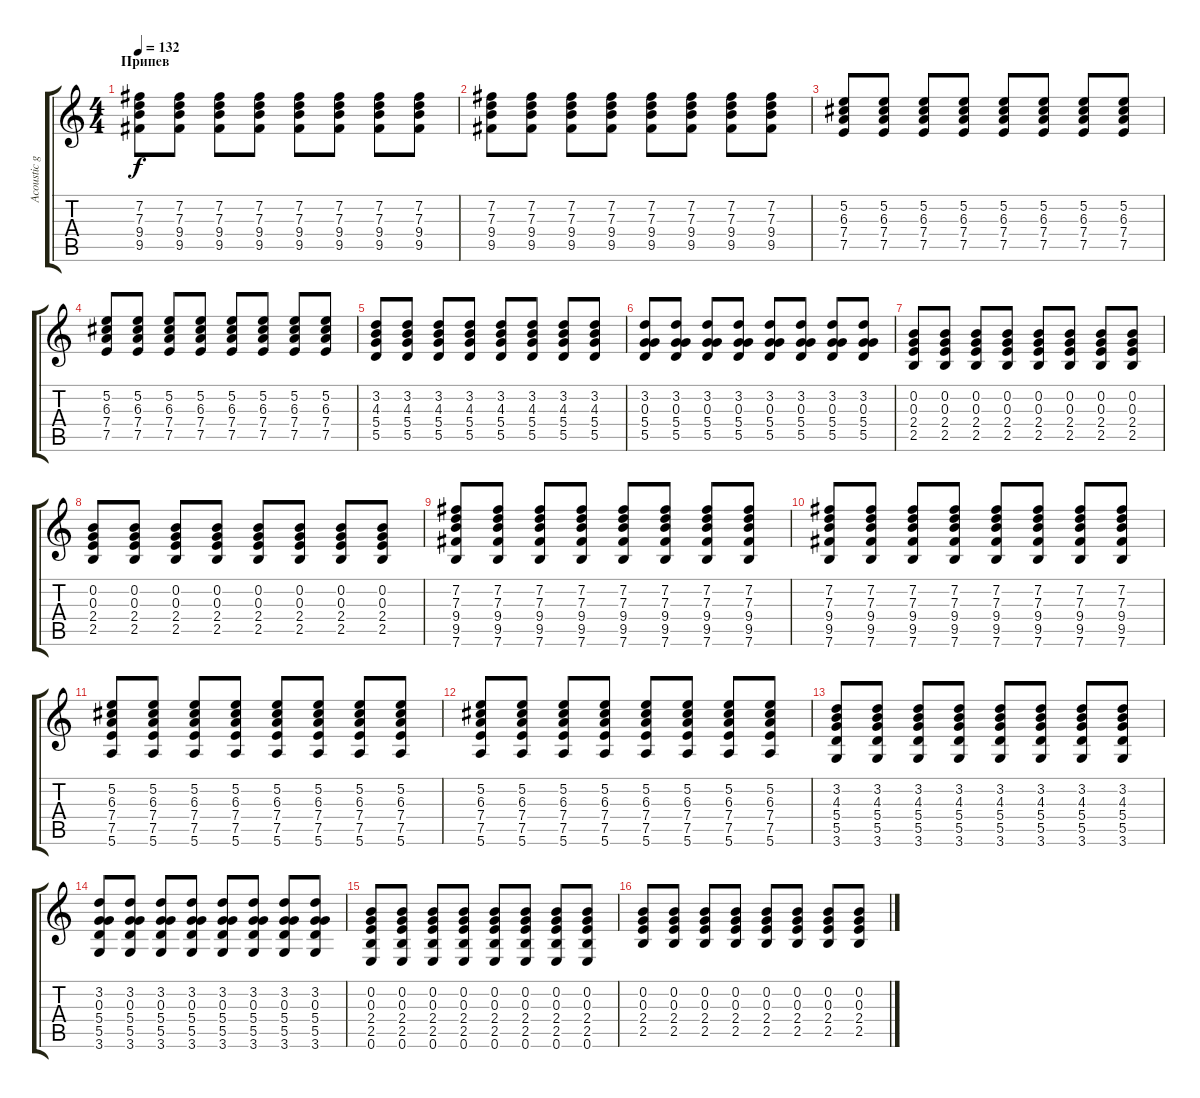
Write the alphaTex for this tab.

\track ("Acoustic guitar" "Acoustic g") {instrument acousticguitarsteel}
\staff {score tabs}
\tuning (E4 B3 G3 D3 A2 E2) {hide}
\ts (4 4)
\section ("" "Припев")
\tempo 132
\clef g2
\ks c
(7.2 7.3 9.4 9.5).8{dy f} (7.2 7.3 9.4 9.5).8 (7.2 7.3 9.4 9.5).8 (7.2 7.3 9.4 9.5).8 (7.2 7.3 9.4 9.5).8 (7.2 7.3 9.4 9.5).8 (7.2 7.3 9.4 9.5).8 (7.2 7.3 9.4 9.5).8 |
(7.2 7.3 9.4 9.5).8 (7.2 7.3 9.4 9.5).8 (7.2 7.3 9.4 9.5).8 (7.2 7.3 9.4 9.5).8 (7.2 7.3 9.4 9.5).8 (7.2 7.3 9.4 9.5).8 (7.2 7.3 9.4 9.5).8 (7.2 7.3 9.4 9.5).8 |
(5.2 6.3 7.4 7.5).8 (5.2 6.3 7.4 7.5).8 (5.2 6.3 7.4 7.5).8 (5.2 6.3 7.4 7.5).8 (5.2 6.3 7.4 7.5).8 (5.2 6.3 7.4 7.5).8 (5.2 6.3 7.4 7.5).8 (5.2 6.3 7.4 7.5).8 |
(5.2 6.3 7.4 7.5).8 (5.2 6.3 7.4 7.5).8 (5.2 6.3 7.4 7.5).8 (5.2 6.3 7.4 7.5).8 (5.2 6.3 7.4 7.5).8 (5.2 6.3 7.4 7.5).8 (5.2 6.3 7.4 7.5).8 (5.2 6.3 7.4 7.5).8 |
(3.2 4.3 5.4 5.5).8 (3.2 4.3 5.4 5.5).8 (3.2 4.3 5.4 5.5).8 (3.2 4.3 5.4 5.5).8 (3.2 4.3 5.4 5.5).8 (3.2 4.3 5.4 5.5).8 (3.2 4.3 5.4 5.5).8 (3.2 4.3 5.4 5.5).8 |
(3.2 0.3 5.4 5.5).8 (3.2 0.3 5.4 5.5).8 (3.2 0.3 5.4 5.5).8 (3.2 0.3 5.4 5.5).8 (3.2 0.3 5.4 5.5).8 (3.2 0.3 5.4 5.5).8 (3.2 0.3 5.4 5.5).8 (3.2 0.3 5.4 5.5).8 |
(0.2 0.3 2.4 2.5).8 (0.2 0.3 2.4 2.5).8 (0.2 0.3 2.4 2.5).8 (0.2 0.3 2.4 2.5).8 (0.2 0.3 2.4 2.5).8 (0.2 0.3 2.4 2.5).8 (0.2 0.3 2.4 2.5).8 (0.2 0.3 2.4 2.5).8 |
(0.2 0.3 2.4 2.5).8 (0.2 0.3 2.4 2.5).8 (0.2 0.3 2.4 2.5).8 (0.2 0.3 2.4 2.5).8 (0.2 0.3 2.4 2.5).8 (0.2 0.3 2.4 2.5).8 (0.2 0.3 2.4 2.5).8 (0.2 0.3 2.4 2.5).8 |
(7.2 7.3 9.4 9.5 7.6).8 (7.2 7.3 9.4 9.5 7.6).8 (7.2 7.3 9.4 9.5 7.6).8 (7.2 7.3 9.4 9.5 7.6).8 (7.2 7.3 9.4 9.5 7.6).8 (7.2 7.3 9.4 9.5 7.6).8 (7.2 7.3 9.4 9.5 7.6).8 (7.2 7.3 9.4 9.5 7.6).8 |
(7.2 7.3 9.4 9.5 7.6).8 (7.2 7.3 9.4 9.5 7.6).8 (7.2 7.3 9.4 9.5 7.6).8 (7.2 7.3 9.4 9.5 7.6).8 (7.2 7.3 9.4 9.5 7.6).8 (7.2 7.3 9.4 9.5 7.6).8 (7.2 7.3 9.4 9.5 7.6).8 (7.2 7.3 9.4 9.5 7.6).8 |
(5.2 6.3 7.4 7.5 5.6).8 (5.2 6.3 7.4 7.5 5.6).8 (5.2 6.3 7.4 7.5 5.6).8 (5.2 6.3 7.4 7.5 5.6).8 (5.2 6.3 7.4 7.5 5.6).8 (5.2 6.3 7.4 7.5 5.6).8 (5.2 6.3 7.4 7.5 5.6).8 (5.2 6.3 7.4 7.5 5.6).8 |
(5.2 6.3 7.4 7.5 5.6).8 (5.2 6.3 7.4 7.5 5.6).8 (5.2 6.3 7.4 7.5 5.6).8 (5.2 6.3 7.4 7.5 5.6).8 (5.2 6.3 7.4 7.5 5.6).8 (5.2 6.3 7.4 7.5 5.6).8 (5.2 6.3 7.4 7.5 5.6).8 (5.2 6.3 7.4 7.5 5.6).8 |
(3.2 4.3 5.4 5.5 3.6).8 (3.2 4.3 5.4 5.5 3.6).8 (3.2 4.3 5.4 5.5 3.6).8 (3.2 4.3 5.4 5.5 3.6).8 (3.2 4.3 5.4 5.5 3.6).8 (3.2 4.3 5.4 5.5 3.6).8 (3.2 4.3 5.4 5.5 3.6).8 (3.2 4.3 5.4 5.5 3.6).8 |
(3.2 0.3 5.4 5.5 3.6).8 (3.2 0.3 5.4 5.5 3.6).8 (3.2 0.3 5.4 5.5 3.6).8 (3.2 0.3 5.4 5.5 3.6).8 (3.2 0.3 5.4 5.5 3.6).8 (3.2 0.3 5.4 5.5 3.6).8 (3.2 0.3 5.4 5.5 3.6).8 (3.2 0.3 5.4 5.5 3.6).8 |
(0.2 0.3 2.4 2.5 0.6).8 (0.2 0.3 2.4 2.5 0.6).8 (0.2 0.3 2.4 2.5 0.6).8 (0.2 0.3 2.4 2.5 0.6).8 (0.2 0.3 2.4 2.5 0.6).8 (0.2 0.3 2.4 2.5 0.6).8 (0.2 0.3 2.4 2.5 0.6).8 (0.2 0.3 2.4 2.5 0.6).8 |
(0.2 0.3 2.4 2.5).8 (0.2 0.3 2.4 2.5).8 (0.2 0.3 2.4 2.5).8 (0.2 0.3 2.4 2.5).8 (0.2 0.3 2.4 2.5).8 (0.2 0.3 2.4 2.5).8 (0.2 0.3 2.4 2.5).8 (0.2 0.3 2.4 2.5).8
